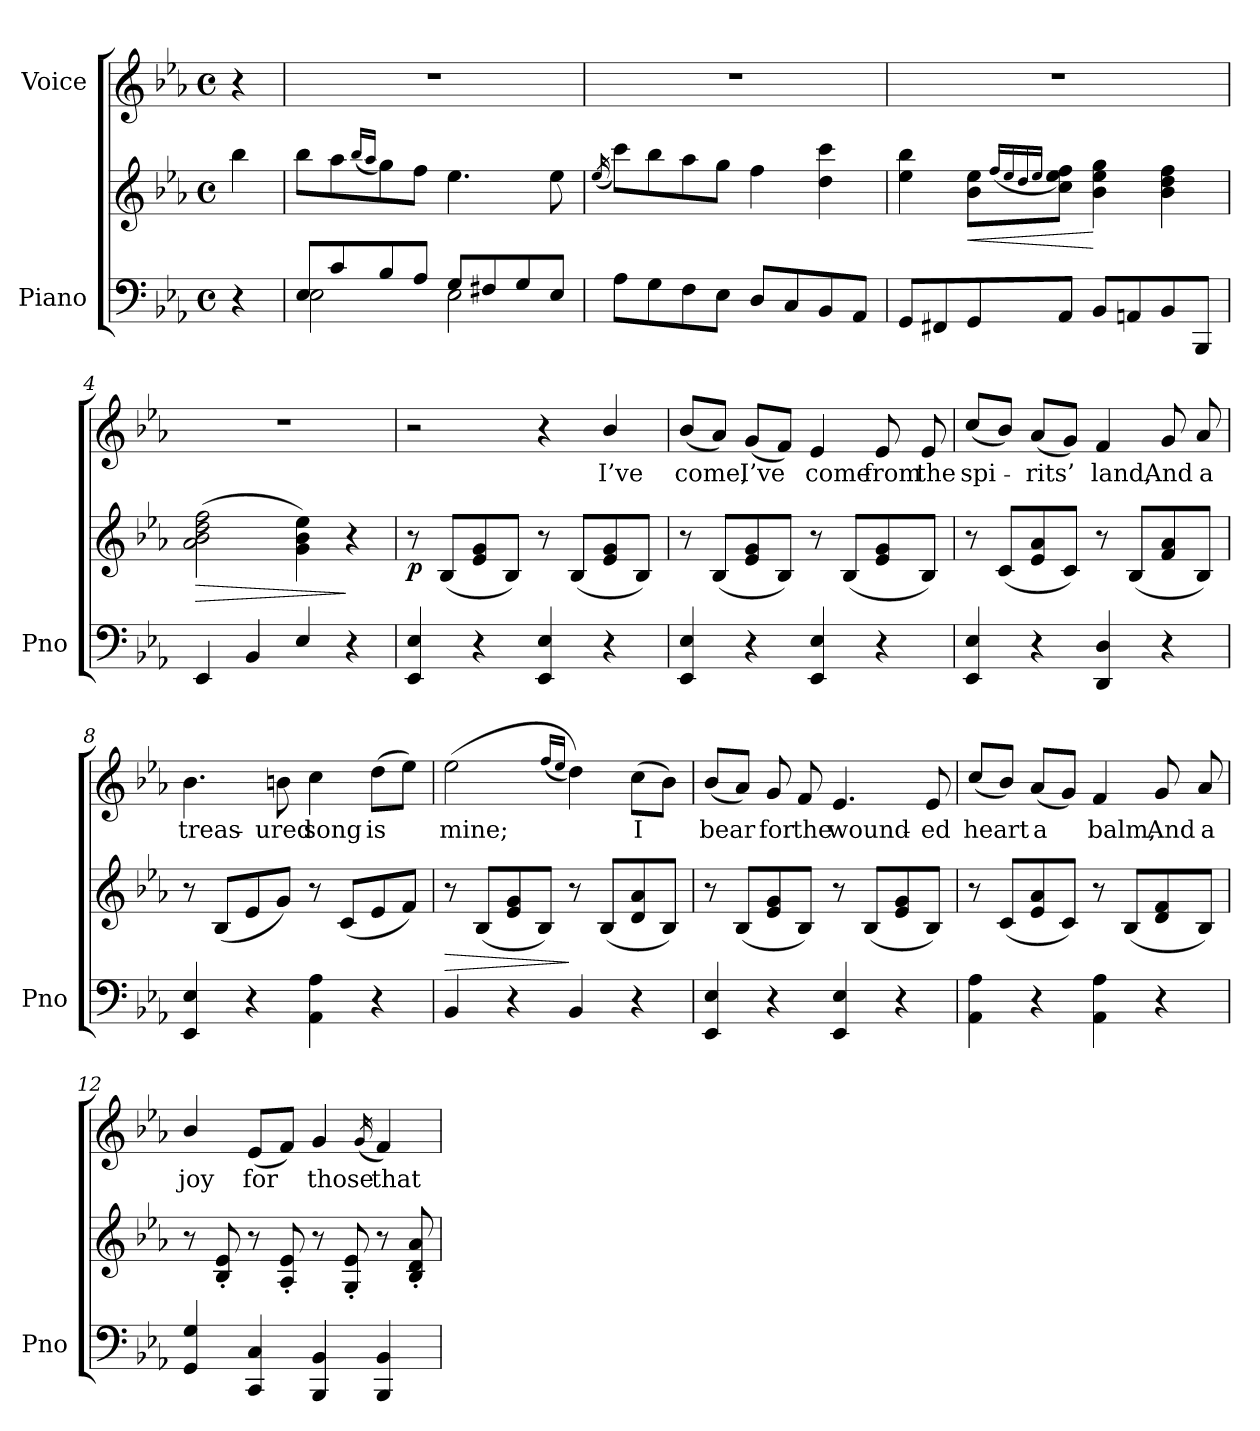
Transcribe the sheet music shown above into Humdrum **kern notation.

**kern	**kern	**dynam	**kern	**text
*part2	*part2	*part2	*part1	*part1
*staff3	*staff2	*staff2/3	*staff1	*staff1
*I"Piano	*	*	*I"Voice	*
*I'Pno	*	*	*	*
*clefF4	*clefG2	*	*clefG2	*
*k[b-e-a-]	*k[b-e-a-]	*	*k[b-e-a-]	*
*M4/4	*M4/4	*	*M4/4	*
*met(c)	*met(c)	*	*met(c)	*
=	=	=	=	=
4r	4bb-\	.	4r	.
=1	=1	=1	=1	=1
!LO:N:head=open	!	!	!	!
*^	*	*	*	*
8E-/L	2E-\	8bb-\L	.	1r	.
8c/	.	8aa-\	.	.	.
.	.	(16qbb-/LL	.	.	.
.	.	16qaa-/JJ	.	.	.
8B-/	.	8gg\)	.	.	.
8A-/J	.	8ff\J	.	.	.
8G/L	2E-\	4.ee-\	.	.	.
8F#X/	.	.	.	.	.
8G/	.	.	.	.	.
8E-/J	.	8ee-\	.	.	.
*v	*v	*	*	*	*
=2	=2	=2	=2	=2
.	(16qee-/	.	.	.
8A-\L	8ccc\L)	.	1r	.
8G\	8bb-\	.	.	.
8F\	8aa-\	.	.	.
8E-\J	8gg\J	.	.	.
8D/L	4ff\	.	.	.
8C/	.	.	.	.
8BB-/	4dd\ 4ccc\	.	.	.
8AA-/J	.	.	.	.
=3	=3	=3	=3	=3
8GG/L	4ee-\ 4bb-\	.	1r	.
8FF#X/	.	.	.	.
!	!	!LO:HP:b	!	!
8GG/	8b-\ 8ee-\L	<	.	.
.	(16qff/LL	.	.	.
.	16qee-/	.	.	.
.	16qdd/	.	.	.
.	16qee-/JJ	.	.	.
8AA-/J	8cc\ 8ee-\ 8ff\J)	.	.	.
8BB-/L	4b-\ 4ee-\ 4gg\	[	.	.
8AAn/	.	.	.	.
8BB-/	4b-\ 4dd\ 4ff\	.	.	.
8BBB-/J	.	.	.	.
=4	=4	=4	=4	=4
!	!	!LO:HP:b	!	!
4EE-/	(2a-\ 2b-\ 2dd\ 2ff\	>	1r	.
4BB-/	.	.	.	.
4E-/	4g\ 4b-\ 4ee-\)	.	.	.
4r	4r	]	.	.
=5	=5	=5	=5	=5
!	!	!LO:DY:b	!	!
4EE-/ 4E-/	8r	p	2r	.
.	(8B-/L	.	.	.
4r	8e-/ 8g/	.	.	.
.	8B-/J)	.	.	.
4EE-/ 4E-/	8r	.	4r	.
.	(8B-/L	.	.	.
4r	8e-/ 8g/	.	4b-/	I’ve
.	8B-/J)	.	.	.
=6	=6	=6	=6	=6
4EE-/ 4E-/	8r	.	(8b-/L	come,
.	(8B-/L	.	8a-/J)	.
4r	8e-/ 8g/	.	(8g/L	I’ve
.	8B-/J)	.	8f/J)	.
4EE-/ 4E-/	8r	.	4e-/	come
.	(8B-/L	.	.	.
4r	8e-/ 8g/	.	8e-/	from
.	8B-/J)	.	8e-/	the
=7	=7	=7	=7	=7
4EE-/ 4E-/	8r	.	(8cc/L	spi-
.	(8c/L	.	8b-/J)	.
4r	8e-/ 8a-/	.	(8a-/L	-rits’
.	8c/J)	.	8g/J)	.
4DD/ 4D/	8r	.	4f/	land,
.	(8B-/L	.	.	.
4r	8f/ 8a-/	.	8g/	And
.	8B-/J)	.	8a-/	a
=8	=8	=8	=8	=8
4EE-/ 4E-/	8r	.	4.b-\	treas-
.	(8B-/L	.	.	.
4r	8e-/	.	.	.
.	8g/J)	.	8bn\	-ured
4AA-\ 4A-\	8r	.	4cc\	song
.	(8c/L	.	.	.
4r	8e-/	.	(8dd\L	is
.	8f/J)	.	8ee-\J)	.
=9	=9	=9	=9	=9
!	!	!LO:HP:b	!	!
4BB-/	8r	>	(2ee-\	mine;
.	(8B-/L	.	.	.
4r	8e-/ 8g/	.	.	.
.	8B-/J)	.	.	.
.	.	.	(16qff/LL	.
.	.	.	16qee-/JJ	.
4BB-/	8r	]	4dd\))	.
.	(8B-/L	.	.	.
4r	8d/ 8a-/	.	(8cc\L	I
.	8B-/J)	.	8b-\J)	.
=10	=10	=10	=10	=10
4EE-/ 4E-/	8r	.	(8b-/L	bear
.	(8B-/L	.	8a-/J)	.
4r	8e-/ 8g/	.	8g/	for
.	8B-/J)	.	8f/	the
4EE-/ 4E-/	8r	.	4.e-/	wound-
.	(8B-/L	.	.	.
4r	8e-/ 8g/	.	.	.
.	8B-/J)	.	8e-/	-ed
=11	=11	=11	=11	=11
4AA-\ 4A-\	8r	.	(8cc/L	heart
.	(8c/L	.	8b-/J)	.
4r	8e-/ 8a-/	.	(8a-/L	a
.	8c/J)	.	8g/J)	.
4AA-\ 4A-\	8r	.	4f/	balm,
.	(8B-/L	.	.	.
4r	8d/ 8f/	.	8g/	And
.	8B-/J)	.	8a-/	a
=12	=12	=12	=12	=12
4GG/ 4G/	8r	.	4b-/	joy
.	8B-/' 8e-/'	.	.	.
4CC/ 4C/	8r	.	(8e-/L	for
.	8A-/' 8e-/'	.	8f/J)	.
4BBB-/ 4BB-/	8r	.	4g/	those
.	8G/' 8e-/'	.	.	.
.	.	.	(16qg/	.
4BBB-/ 4BB-/	8r	.	4f/)	that
.	8B-/' 8d/' 8a-/'	.	.	.
=	=	=	=	=
*-	*-	*-	*-	*-
